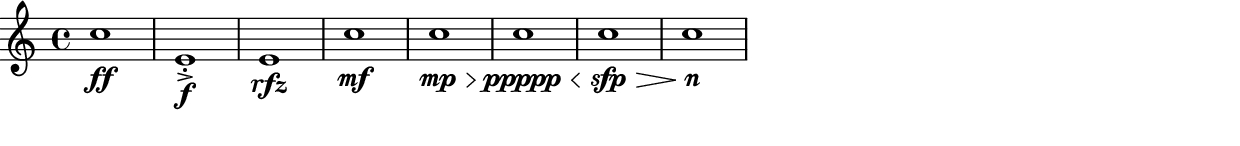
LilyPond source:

%% Generated by lilypond-book
%% Options: [exampleindent=10.16\mm,indent=0\mm,line-width=160\mm,paper-height=845.047\pt,paper-width=597.508\pt,papersize='(cons (* 597.508 pt) (* 845.047 pt))]
\include "lilypond-book-preamble.ly"


% ****************************************************************
% Start cut-&-pastable-section
% ****************************************************************

#(ly:set-option 'eps-box-padding 3.000000)



\paper {
  #(set-paper-size '(cons (* 597.508 pt) (* 845.047 pt)))
  indent = 0\mm
  line-width = 160\mm
  % offset the left padding, also add 1mm as lilypond creates cropped
  % images with a little space on the right
  line-width = #(- line-width (* mm  3.000000) (* mm 1))
}

\layout {
  
}




% ****************************************************************
% ly snippet:
% ****************************************************************
\sourcefilename "/lilypond-2.27.0/input/regression/dynamics-glyphs.ly"
\sourcefileline 0
\version "2.21.0"

\header {
  texidoc = "Dynamic letters are kerned, and their weight
matches that of the hairpin signs.  The dynamic scripts should be
horizontally centered on the note head.  Scripts that should appear
closer to the note head (staccato, accent) are reckoned with."
}

\relative {
  \override Hairpin.to-barline = ##f
  c''1 \ff
  e,-.-> \f
  e \rfz
  c' \mf
  c \mp \>
  c \ppppp \<
  c \sfp \>
  c \n
}



% ****************************************************************
% end ly snippet
% ****************************************************************
